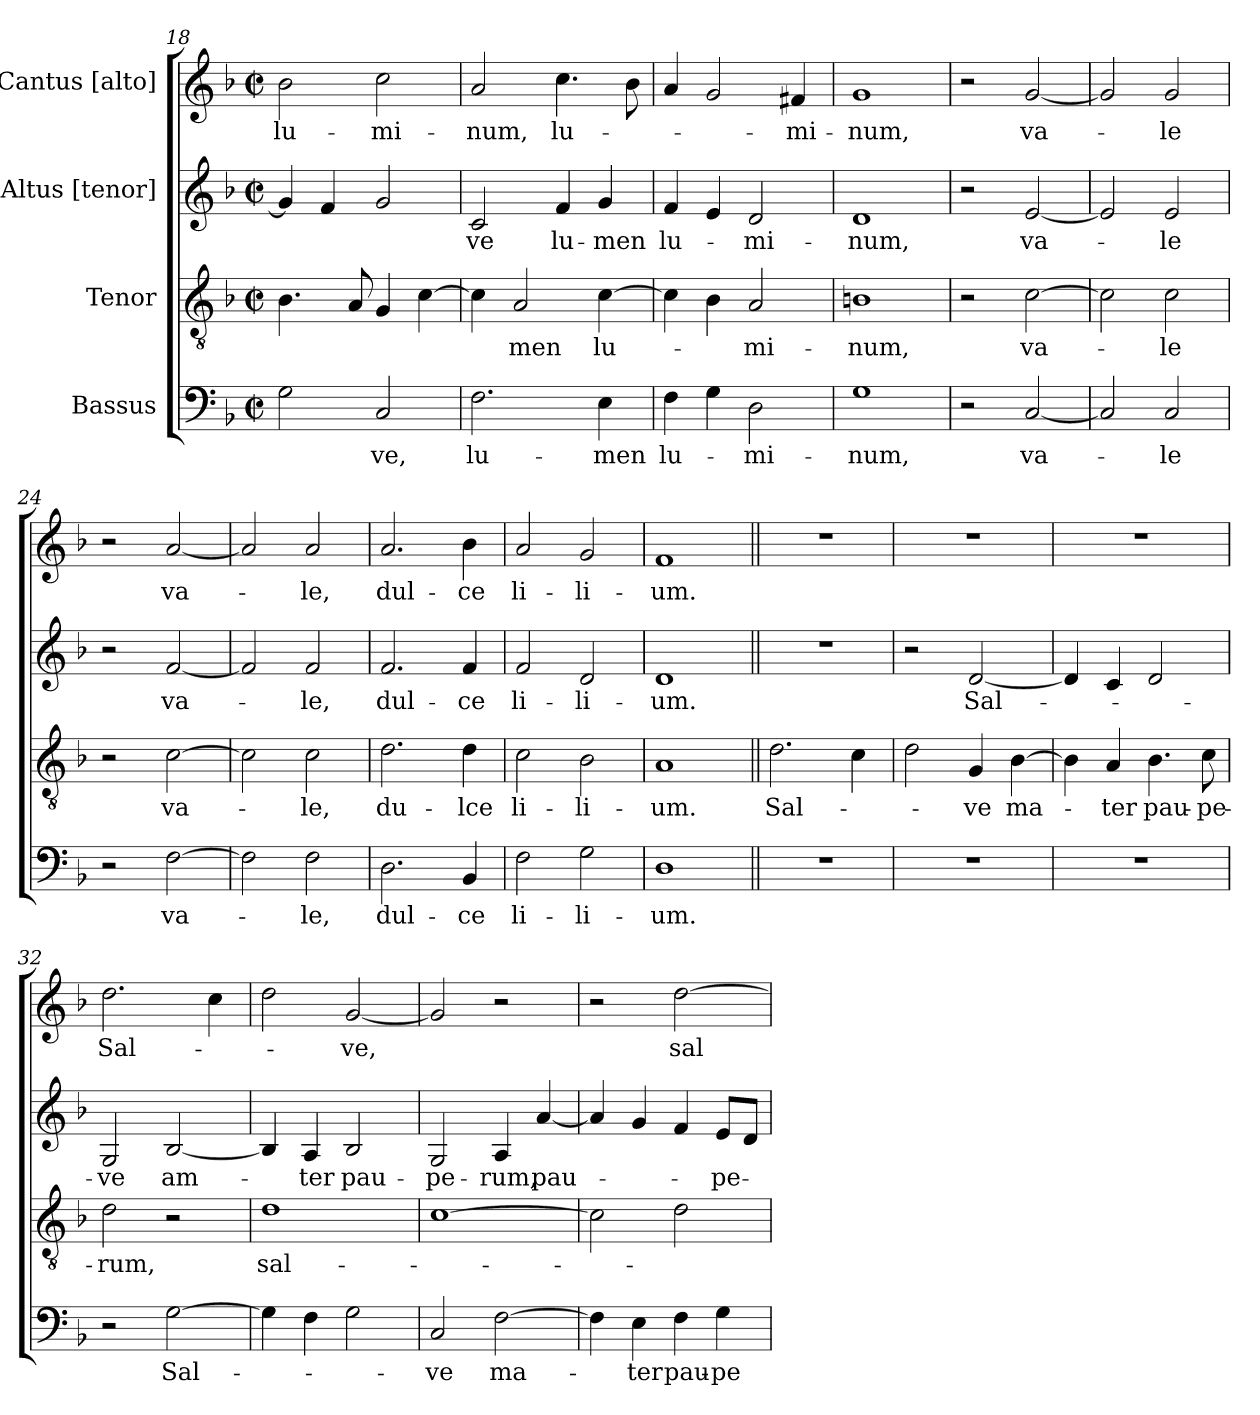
**kern	**text	**kern	**text	**kern	**text	**kern	**text
*part4	*part4	*part3	*part3	*part2	*part2	*part1	*part1
*staff4	*staff4	*staff3	*staff3	*staff2	*staff2	*staff1	*staff1
*I"Bassus	*	*I"Tenor	*	*I"Altus [tenor]	*	*I"Cantus [alto]	*
*clefF4	*	*clefGv2	*	*clefG2	*	*clefG2	*
*k[b-]	*	*k[b-]	*	*k[b-]	*	*k[b-]	*
*F:	*	*F:	*	*F:	*	*F:	*
*M2/2	*	*M2/2	*	*M2/2	*	*M2/2	*
*met(c|)	*	*met(c|)	*	*met(c|)	*	*met(c|)	*
=18	=18	=18	=18	=18	=18	=18	=18
2G\	.	4.B-\	.	4g/]	.	2b-\	lu-
.	.	.	.	4f/	.	.	.
.	.	8A/	.	.	.	.	.
2C/	-ve,	4G/	.	2g/	.	2cc\	-mi-
.	.	[4c\	.	.	.	.	.
=19	=19	=19	=19	=19	=19	=19	=19
2.F\	lu-	4c\]	.	2c/	-ve	2a/	-num,
.	.	2A/	-men	.	.	.	.
.	.	.	.	4f/	lu-	4.cc\	lu-
4E\	-men	[4c\	lu-	4g/	-men	.	.
.	.	.	.	.	.	8b-\	.
!!LO:PB:g=z
=20	=20	=20	=20	=20	=20	=20	=20
4F\	lu-	4c\]	.	4f/	lu-	4a/	.
4G\	.	4B-\	.	4e/	.	2g/	.
2D\	-mi-	2A/	-mi-	2d/	-mi-	.	.
.	.	.	.	.	.	4f#X/	-mi-
=21	=21	=21	=21	=21	=21	=21	=21
1G	-num,	1Bn	-num,	1d	-num,	1g	-num,
=22	=22	=22	=22	=22	=22	=22	=22
2r	.	2r	.	2r	.	2r	.
[2C/	va-	[2c\	va-	[2e/	va-	[2g/	va-
=23	=23	=23	=23	=23	=23	=23	=23
2C/]	.	2c\]	.	2e/]	.	2g/]	.
2C/	-le	2c\	-le	2e/	-le	2g/	-le
=24	=24	=24	=24	=24	=24	=24	=24
2r	.	2r	.	2r	.	2r	.
[2F\	va-	[2c\	va-	[2f/	va-	[2a/	va-
=25	=25	=25	=25	=25	=25	=25	=25
2F\]	.	2c\]	.	2f/]	.	2a/]	.
2F\	-le,	2c\	-le,	2f/	-le,	2a/	-le,
=26	=26	=26	=26	=26	=26	=26	=26
2.D\	dul-	2.d\	du-	2.f/	dul-	2.a/	dul-
4BB-/	-ce	4d\	-lce	4f/	-ce	4b-\	-ce
=27	=27	=27	=27	=27	=27	=27	=27
2F\	li-	2c\	li-	2f/	li-	2a/	li-
2G\	-li-	2B-\	-li-	2d/	-li-	2g/	-li-
!!LO:LB:g=z
=28	=28	=28	=28	=28	=28	=28	=28
1D	-um.	1A	-um.	1d	-um.	1f	-um.
=29||	=29||	=29||	=29||	=29||	=29||	=29||	=29||
1r	.	2.d\	Sal-	1r	.	1r	.
.	.	4c\	.	.	.	.	.
=30	=30	=30	=30	=30	=30	=30	=30
1r	.	2d\	.	2r	.	1r	.
.	.	4G/	-ve	[2d/	Sal-	.	.
.	.	[4B-\	ma-	.	.	.	.
=31	=31	=31	=31	=31	=31	=31	=31
1r	.	4B-\]	.	4d/]	.	1r	.
.	.	4A/	-ter	4c/	.	.	.
.	.	4.B-\	pau-	2d/	.	.	.
.	.	8c\	-pe-	.	.	.	.
=32	=32	=32	=32	=32	=32	=32	=32
2r	.	2d\	-rum,	2G/	-ve	2.dd\	Sal-
[2G\	Sal-	2r	.	[2B-/	am-	.	.
.	.	.	.	.	.	4cc\	.
=33	=33	=33	=33	=33	=33	=33	=33
4G\]	.	1d	sal-	4B-/]	.	2dd\	.
4F\	.	.	.	4A/	-ter	.	.
2G\	.	.	.	2B-/	pau-	[2g/	-ve,
=34	=34	=34	=34	=34	=34	=34	=34
2C/	-ve	[1c	.	2G/	-pe-	2g/]	.
[2F\	ma-	.	.	4A/	-rum,	2r	.
.	.	.	.	[4a/	pau-	.	.
!!LO:LB:g=z
=35	=35	=35	=35	=35	=35	=35	=35
4F\]	.	2c\]	.	4a/]	.	2r	.
4E\	-ter	.	.	4g/	.	.	.
4F\	pau-	2d\	.	4f/	.	[2dd\	sal-
4G\	-pe-	.	.	8e/L	-pe-	.	.
.	.	.	.	8d/J	.	.	.
=	=	=	=	=	=	=	=
*-	*-	*-	*-	*-	*-	*-	*-
